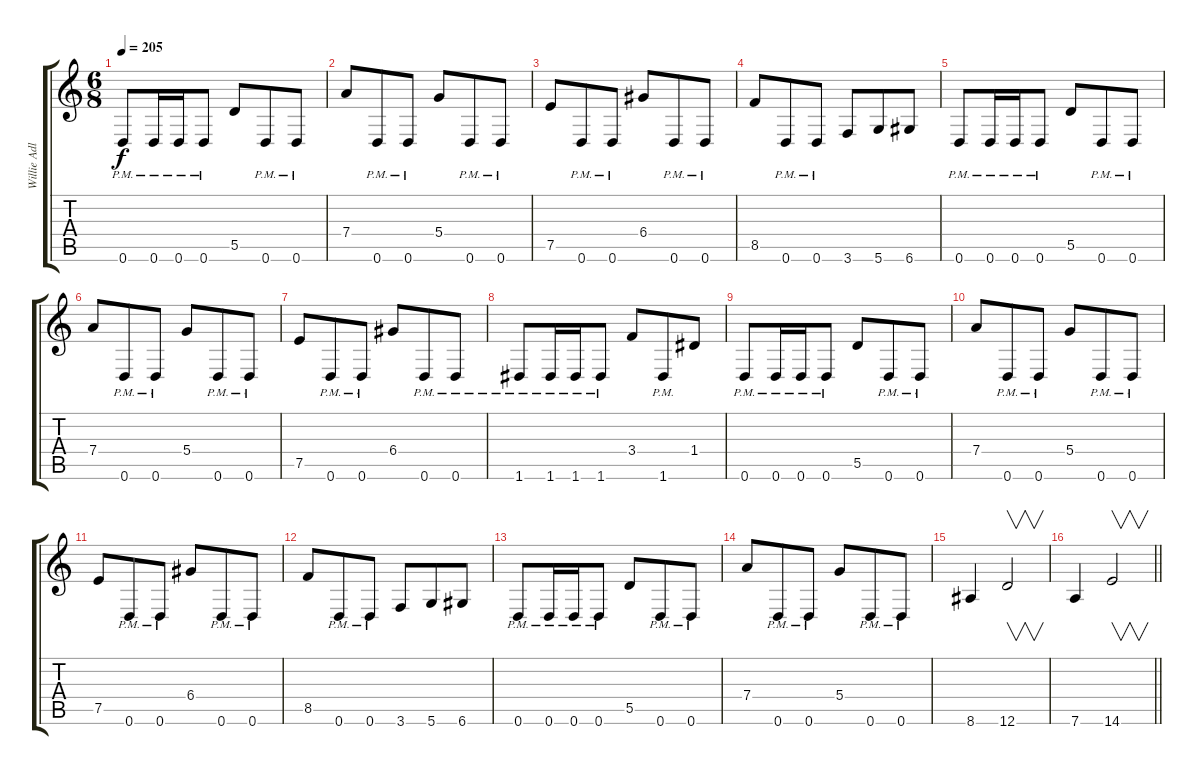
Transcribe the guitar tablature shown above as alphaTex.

\track ("Willie Adler - Rhythm" "Willie Adl") {instrument distortionguitar}
\staff {score tabs}
\tuning (E4 B3 G3 D3 A2 D2) {hide}
\ts (6 8)
\tempo 205
\clef g2
\ks c
0.6{pm}.8{dy f} 0.6{pm}.16 0.6{pm}.16 0.6{pm}.8 5.5.8 0.6{pm}.8 0.6{pm}.8 |
7.4.8 0.6{pm}.8 0.6{pm}.8 5.4.8 0.6{pm}.8 0.6{pm}.8 |
7.5.8 0.6{pm}.8 0.6{pm}.8 6.4.8 0.6{pm}.8 0.6{pm}.8 |
8.5.8 0.6{pm}.8 0.6{pm}.8 3.6.8 5.6.8 6.6.8 |
0.6{pm}.8 0.6{pm}.16 0.6{pm}.16 0.6{pm}.8 5.5.8 0.6{pm}.8 0.6{pm}.8 |
7.4.8 0.6{pm}.8 0.6{pm}.8 5.4.8 0.6{pm}.8 0.6{pm}.8 |
7.5.8 0.6{pm}.8 0.6{pm}.8 6.4.8 0.6{pm}.8 0.6{pm}.8 |
1.6{pm}.8 1.6{pm}.16 1.6{pm}.16 1.6{pm}.8 3.4.8 1.6{pm}.8 1.4.8 |
0.6{pm}.8 0.6{pm}.16 0.6{pm}.16 0.6{pm}.8 5.5.8 0.6{pm}.8 0.6{pm}.8 |
7.4.8 0.6{pm}.8 0.6{pm}.8 5.4.8 0.6{pm}.8 0.6{pm}.8 |
7.5.8 0.6{pm}.8 0.6{pm}.8 6.4.8 0.6{pm}.8 0.6{pm}.8 |
8.5.8 0.6{pm}.8 0.6{pm}.8 3.6.8 5.6.8 6.6.8 |
0.6{pm}.8 0.6{pm}.16 0.6{pm}.16 0.6{pm}.8 5.5.8 0.6{pm}.8 0.6{pm}.8 |
7.4.8 0.6{pm}.8 0.6{pm}.8 5.4.8 0.6{pm}.8 0.6{pm}.8 |
8.6.4 12.6.2{v} |
\barLineRight lightlight
7.6.4 14.6.2{v}
